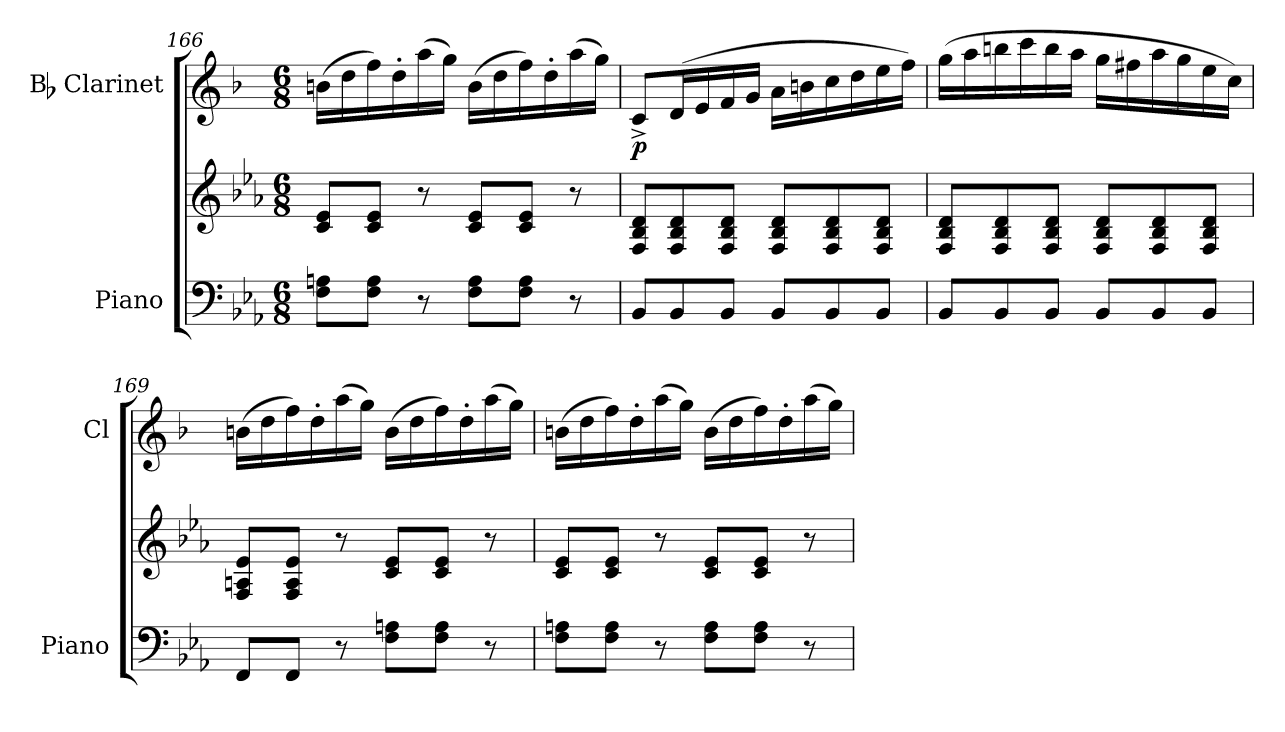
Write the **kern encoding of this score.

**kern	**kern	**kern	**dynam
*part2	*part2	*part1	*part1
*staff3	*staff2	*staff1	*staff1
*I"Piano	*	*I"Bb Clarinet	*
*I'Piano	*	*I'Cl	*
!!LO:LB:g=z
*clefF4	*clefG2	*clefG2	*
*	*	*ITrd1c2	*
*k[b-e-a-]	*k[b-e-a-]	*k[b-e-a-]	*
*E-:	*E-:	*E-:	*
*M6/8	*M6/8	*M6/8	*
=166	=166	=166	=166
8F\ 8An\L	8c/ 8e-/L	(>16an\LL	.
.	.	16cc\	.
8F\ 8A\J	8c/ 8e-/J	16ee-\)	.
.	.	16cc'>\	.
8r	8r	(>16gg\	.
.	.	16ff\JJ)	.
8F\ 8A\L	8c/ 8e-/L	(>16a\LL	.
.	.	16cc\	.
8F\ 8A\J	8c/ 8e-/J	16ee-\)	.
.	.	16cc'>\	.
8r	8r	(>16gg\	.
.	.	16ff\JJ)	.
=167	=167	=167	=167
!	!	!	!LO:DY:b
8BB-/L	8F/ 8B-/ 8d/L	8B-^</L	p
8BB-/	8F/ 8B-/ 8d/	(>16c/L	.
.	.	16d/	.
8BB-/J	8F/ 8B-/ 8d/J	16e-/	.
.	.	16f/JJ	.
8BB-/L	8F/ 8B-/ 8d/L	16g\LL	.
.	.	16an\	.
8BB-/	8F/ 8B-/ 8d/	16b-\	.
.	.	16cc\	.
8BB-/J	8F/ 8B-/ 8d/J	16dd\	.
.	.	16ee-\JJ)	.
=168	=168	=168	=168
8BB-/L	8F/ 8B-/ 8d/L	(>16ff\LL	.
.	.	16gg\	.
8BB-/	8F/ 8B-/ 8d/	16aan\	.
.	.	16bb-\	.
8BB-/J	8F/ 8B-/ 8d/J	16aa\	.
.	.	16gg\JJ	.
8BB-/L	8F/ 8B-/ 8d/L	16ff\LL	.
.	.	16een\	.
8BB-/	8F/ 8B-/ 8d/	16gg\	.
.	.	16ff\	.
8BB-/J	8F/ 8B-/ 8d/J	16dd\	.
.	.	16b-\JJ)	.
=169	=169	=169	=169
8FF/L	8F/ 8An/ 8e-/L	(>16an\LL	.
.	.	16cc\	.
8FF/J	8F/ 8A/ 8e-/J	16ee-\)	.
.	.	16cc'>\	.
8r	8r	(>16gg\	.
.	.	16ff\JJ)	.
8F\ 8An\L	8c/ 8e-/L	(>16a\LL	.
.	.	16cc\	.
8F\ 8A\J	8c/ 8e-/J	16ee-\)	.
.	.	16cc'>\	.
8r	8r	(>16gg\	.
.	.	16ff\JJ)	.
=170	=170	=170	=170
8F\ 8An\L	8c/ 8e-/L	(>16an\LL	.
.	.	16cc\	.
8F\ 8A\J	8c/ 8e-/J	16ee-\)	.
.	.	16cc'>\	.
8r	8r	(>16gg\	.
.	.	16ff\JJ)	.
8F\ 8A\L	8c/ 8e-/L	(>16a\LL	.
.	.	16cc\	.
8F\ 8A\J	8c/ 8e-/J	16ee-\)	.
.	.	16cc'>\	.
8r	8r	(>16gg\	.
.	.	16ff\JJ)	.
=	=	=	=
*-	*-	*-	*-
